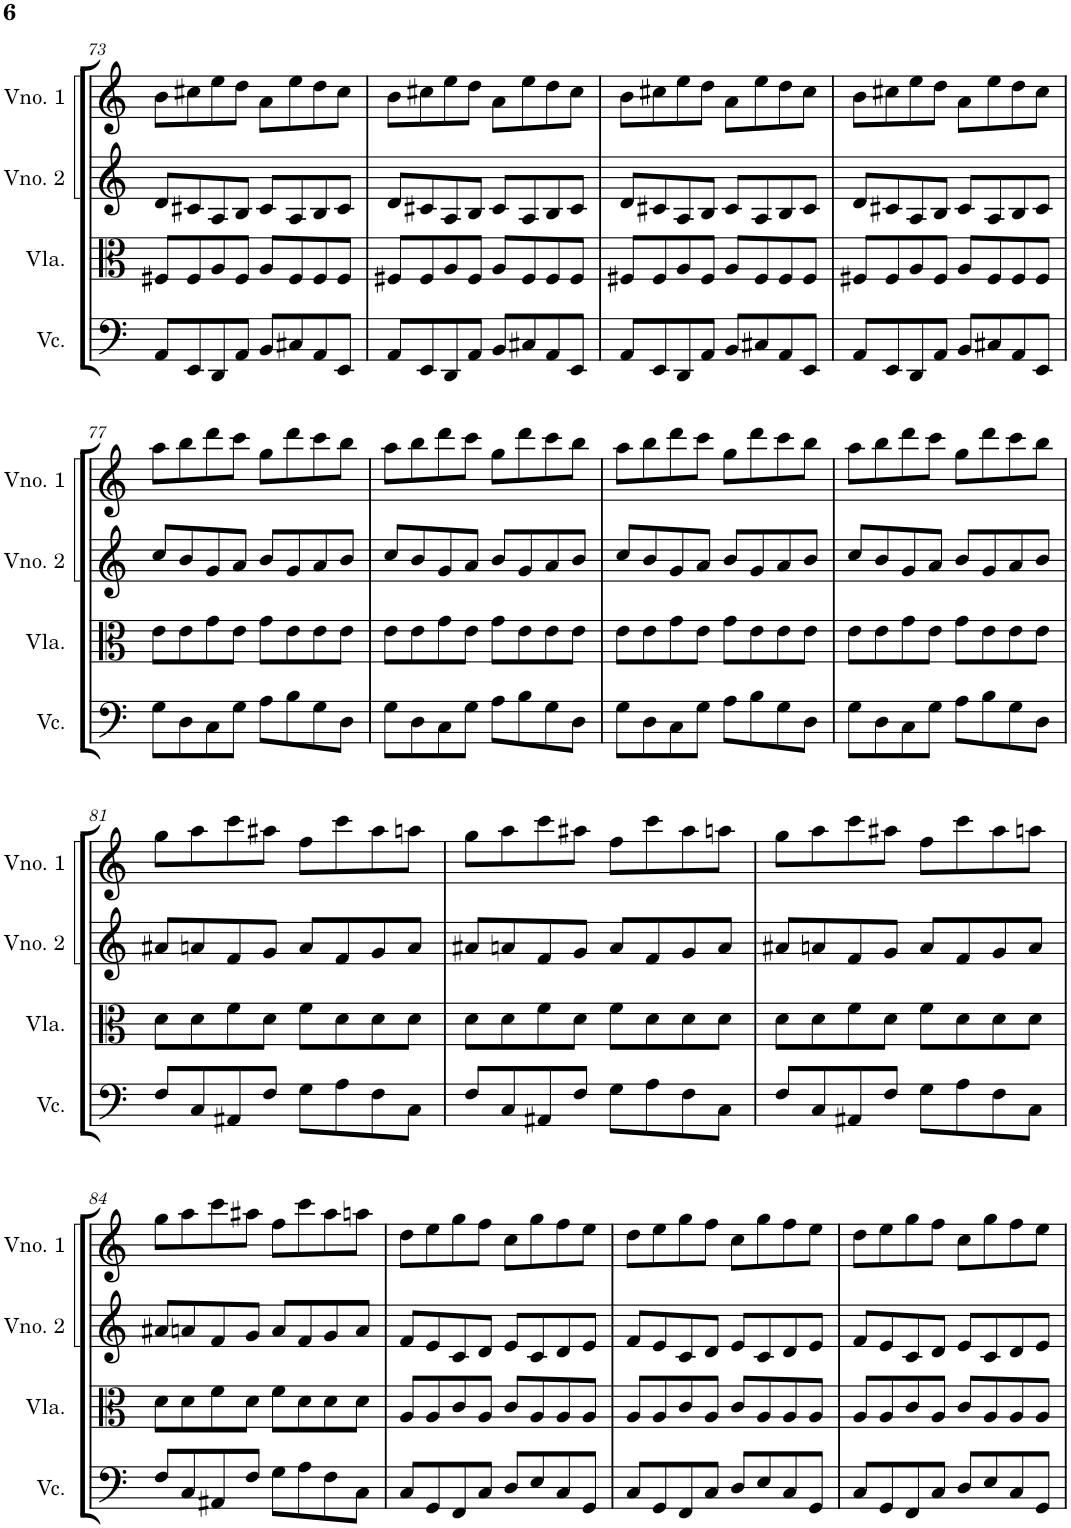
**kern	**kern	**kern	**kern
*part4	*part3	*part2	*part1
*staff4	*staff3	*staff2	*staff1
*I"Violoncelo	*I"Viola	*I"Violino 2	*I"Violino 1
*I'Vc.	*I'Vla.	*I'Vno. 2	*I'Vno. 1
!!LO:PB:g=z
*clefF4	*clefC3	*clefG2	*clefG2
*k[]	*k[]	*k[]	*k[]
*M4/4	*M4/4	*M4/4	*M4/4
=73	=73	=73	=73
8AA/L	8F#X/L	8d/L	8b\L
8EE/	8F#/	8c#X/	8cc#X\
8DD/	8A/	8A/	8ee\
8AA/J	8F#/J	8B/J	8dd\J
8BB/L	8A/L	8c#/L	8a\L
8C#X/	8F#/	8A/	8ee\
8AA/	8F#/	8B/	8dd\
8EE/J	8F#/J	8c#/J	8cc#\J
=74	=74	=74	=74
8AA/L	8F#X/L	8d/L	8b\L
8EE/	8F#/	8c#X/	8cc#X\
8DD/	8A/	8A/	8ee\
8AA/J	8F#/J	8B/J	8dd\J
8BB/L	8A/L	8c#/L	8a\L
8C#X/	8F#/	8A/	8ee\
8AA/	8F#/	8B/	8dd\
8EE/J	8F#/J	8c#/J	8cc#\J
=75	=75	=75	=75
8AA/L	8F#X/L	8d/L	8b\L
8EE/	8F#/	8c#X/	8cc#X\
8DD/	8A/	8A/	8ee\
8AA/J	8F#/J	8B/J	8dd\J
8BB/L	8A/L	8c#/L	8a\L
8C#X/	8F#/	8A/	8ee\
8AA/	8F#/	8B/	8dd\
8EE/J	8F#/J	8c#/J	8cc#\J
=76	=76	=76	=76
8AA/L	8F#X/L	8d/L	8b\L
8EE/	8F#/	8c#X/	8cc#X\
8DD/	8A/	8A/	8ee\
8AA/J	8F#/J	8B/J	8dd\J
8BB/L	8A/L	8c#/L	8a\L
8C#X/	8F#/	8A/	8ee\
8AA/	8F#/	8B/	8dd\
8EE/J	8F#/J	8c#/J	8cc#\J
!!LO:LB:g=z
=77	=77	=77	=77
8G\L	8e\L	8cc/L	8aa\L
8D\	8e\	8b/	8bb\
8C\	8g\	8g/	8ddd\
8G\J	8e\J	8a/J	8ccc\J
8A\L	8g\L	8b/L	8gg\L
8B\	8e\	8g/	8ddd\
8G\	8e\	8a/	8ccc\
8D\J	8e\J	8b/J	8bb\J
=78	=78	=78	=78
8G\L	8e\L	8cc/L	8aa\L
8D\	8e\	8b/	8bb\
8C\	8g\	8g/	8ddd\
8G\J	8e\J	8a/J	8ccc\J
8A\L	8g\L	8b/L	8gg\L
8B\	8e\	8g/	8ddd\
8G\	8e\	8a/	8ccc\
8D\J	8e\J	8b/J	8bb\J
=79	=79	=79	=79
8G\L	8e\L	8cc/L	8aa\L
8D\	8e\	8b/	8bb\
8C\	8g\	8g/	8ddd\
8G\J	8e\J	8a/J	8ccc\J
8A\L	8g\L	8b/L	8gg\L
8B\	8e\	8g/	8ddd\
8G\	8e\	8a/	8ccc\
8D\J	8e\J	8b/J	8bb\J
=80	=80	=80	=80
8G\L	8e\L	8cc/L	8aa\L
8D\	8e\	8b/	8bb\
8C\	8g\	8g/	8ddd\
8G\J	8e\J	8a/J	8ccc\J
8A\L	8g\L	8b/L	8gg\L
8B\	8e\	8g/	8ddd\
8G\	8e\	8a/	8ccc\
8D\J	8e\J	8b/J	8bb\J
!!LO:LB:g=z
=81	=81	=81	=81
8F/L	8d\L	8a#X/L	8gg\L
8C/	8d\	8an/	8aa\
8AA#X/	8f\	8f/	8ccc\
8F/J	8d\J	8g/J	8aa#X\J
8G\L	8f\L	8a/L	8ff\L
8A\	8d\	8f/	8ccc\
8F\	8d\	8g/	8aa#\
8C\J	8d\J	8a/J	8aan\J
=82	=82	=82	=82
8F/L	8d\L	8a#X/L	8gg\L
8C/	8d\	8an/	8aa\
8AA#X/	8f\	8f/	8ccc\
8F/J	8d\J	8g/J	8aa#X\J
8G\L	8f\L	8a/L	8ff\L
8A\	8d\	8f/	8ccc\
8F\	8d\	8g/	8aa#\
8C\J	8d\J	8a/J	8aan\J
=83	=83	=83	=83
8F/L	8d\L	8a#X/L	8gg\L
8C/	8d\	8an/	8aa\
8AA#X/	8f\	8f/	8ccc\
8F/J	8d\J	8g/J	8aa#X\J
8G\L	8f\L	8a/L	8ff\L
8A\	8d\	8f/	8ccc\
8F\	8d\	8g/	8aa#\
8C\J	8d\J	8a/J	8aan\J
!!LO:LB:g=z
=84	=84	=84	=84
8F/L	8d\L	8a#X/L	8gg\L
8C/	8d\	8an/	8aa\
8AA#X/	8f\	8f/	8ccc\
8F/J	8d\J	8g/J	8aa#X\J
8G\L	8f\L	8a/L	8ff\L
8A\	8d\	8f/	8ccc\
8F\	8d\	8g/	8aa#\
8C\J	8d\J	8a/J	8aan\J
=85	=85	=85	=85
8C/L	8A/L	8f/L	8dd\L
8GG/	8A/	8e/	8ee\
8FF/	8c/	8c/	8gg\
8C/J	8A/J	8d/J	8ff\J
8D/L	8c/L	8e/L	8cc\L
8E/	8A/	8c/	8gg\
8C/	8A/	8d/	8ff\
8GG/J	8A/J	8e/J	8ee\J
=86	=86	=86	=86
8C/L	8A/L	8f/L	8dd\L
8GG/	8A/	8e/	8ee\
8FF/	8c/	8c/	8gg\
8C/J	8A/J	8d/J	8ff\J
8D/L	8c/L	8e/L	8cc\L
8E/	8A/	8c/	8gg\
8C/	8A/	8d/	8ff\
8GG/J	8A/J	8e/J	8ee\J
=87	=87	=87	=87
8C/L	8A/L	8f/L	8dd\L
8GG/	8A/	8e/	8ee\
8FF/	8c/	8c/	8gg\
8C/J	8A/J	8d/J	8ff\J
8D/L	8c/L	8e/L	8cc\L
8E/	8A/	8c/	8gg\
8C/	8A/	8d/	8ff\
8GG/J	8A/J	8e/J	8ee\J
=	=	=	=
*-	*-	*-	*-
